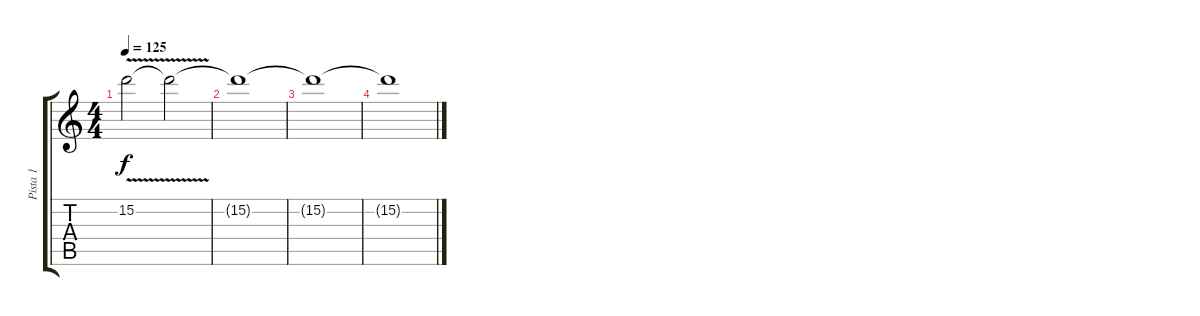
\track ("Pista 1" "Pista 1") {instrument acousticguitarsteel}
\staff {score tabs}
\tuning (E4 B3 G3 D3 A2 E2) {hide}
\ts (4 4)
\tempo 125
\clef g2
\ks c
15.2{v}.2{dy f volume 0} 15.2{t}.2 |
15.2{t}.1 |
15.2{t}.1 |
15.2{t}.1
